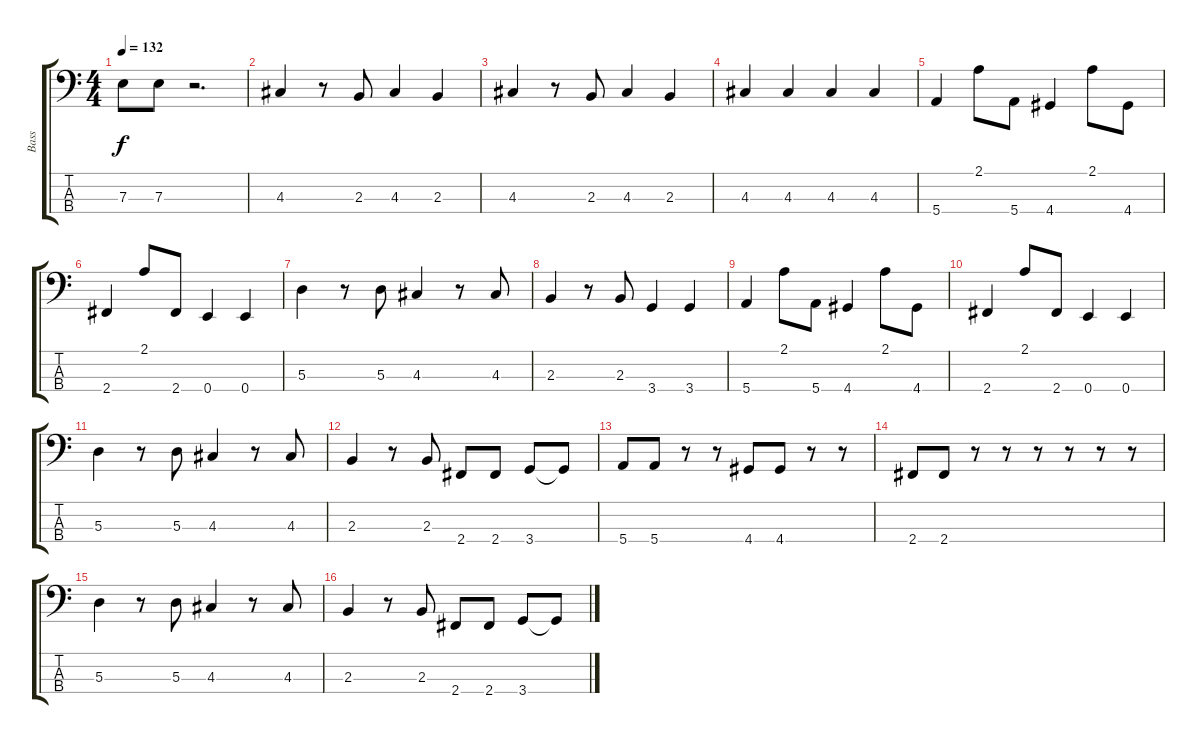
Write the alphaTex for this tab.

\track ("Bass" "Bass") {instrument electricbassfinger}
\staff {score tabs}
\tuning (G2 D2 A1 E1) {hide}
\ts (4 4)
\tempo 132
\clef f4
\ks c
7.3.8{dy f} 7.3.8 r.2{d} |
4.3.4 r.8 2.3.8 4.3.4 2.3.4 |
4.3.4 r.8 2.3.8 4.3.4 2.3.4 |
4.3.4 4.3.4 4.3.4 4.3.4 |
5.4.4 2.1.8 5.4.8 4.4.4 2.1.8 4.4.8 |
2.4.4 2.1.8 2.4.8 0.4.4 0.4.4 |
5.3.4 r.8 5.3.8 4.3.4 r.8 4.3.8 |
2.3.4 r.8 2.3.8 3.4.4 3.4.4 |
5.4.4 2.1.8 5.4.8 4.4.4 2.1.8 4.4.8 |
2.4.4 2.1.8 2.4.8 0.4.4 0.4.4 |
5.3.4 r.8 5.3.8 4.3.4 r.8 4.3.8 |
2.3.4 r.8 2.3.8 2.4.8 2.4.8 3.4.8 3.4{t}.8 |
5.4.8 5.4.8 r.8 r.8 4.4.8 4.4.8 r.8 r.8 |
2.4.8 2.4.8 r.8 r.8 r.8 r.8 r.8 r.8 |
5.3.4 r.8 5.3.8 4.3.4 r.8 4.3.8 |
2.3.4 r.8 2.3.8 2.4.8 2.4.8 3.4.8 3.4{t}.8
